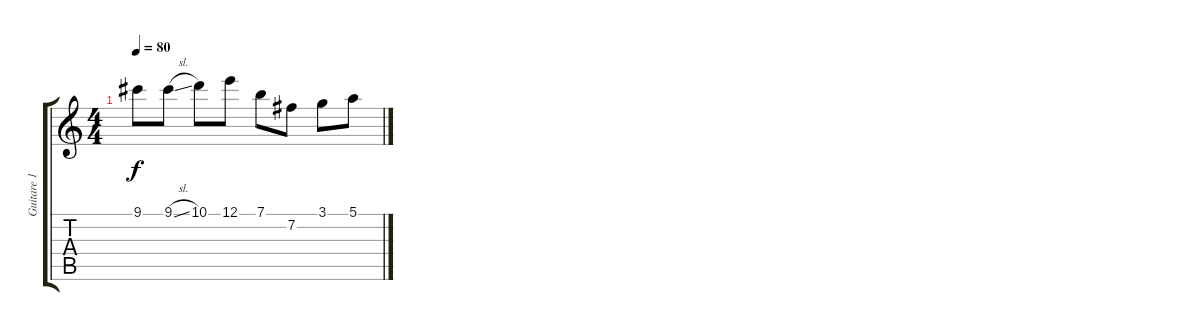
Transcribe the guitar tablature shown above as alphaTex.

\track ("Guitare 1" "Guitare 1") {instrument electricguitarclean}
\staff {score tabs}
\tuning (E4 B3 G3 D3 A2 E2) {hide}
\ts (4 4)
\tempo 80
\clef g2
\ks c
9.1.8{dy f} 9.1{sl}.8 10.1.8 12.1.8 7.1.8 7.2.8 3.1.8 5.1.8
